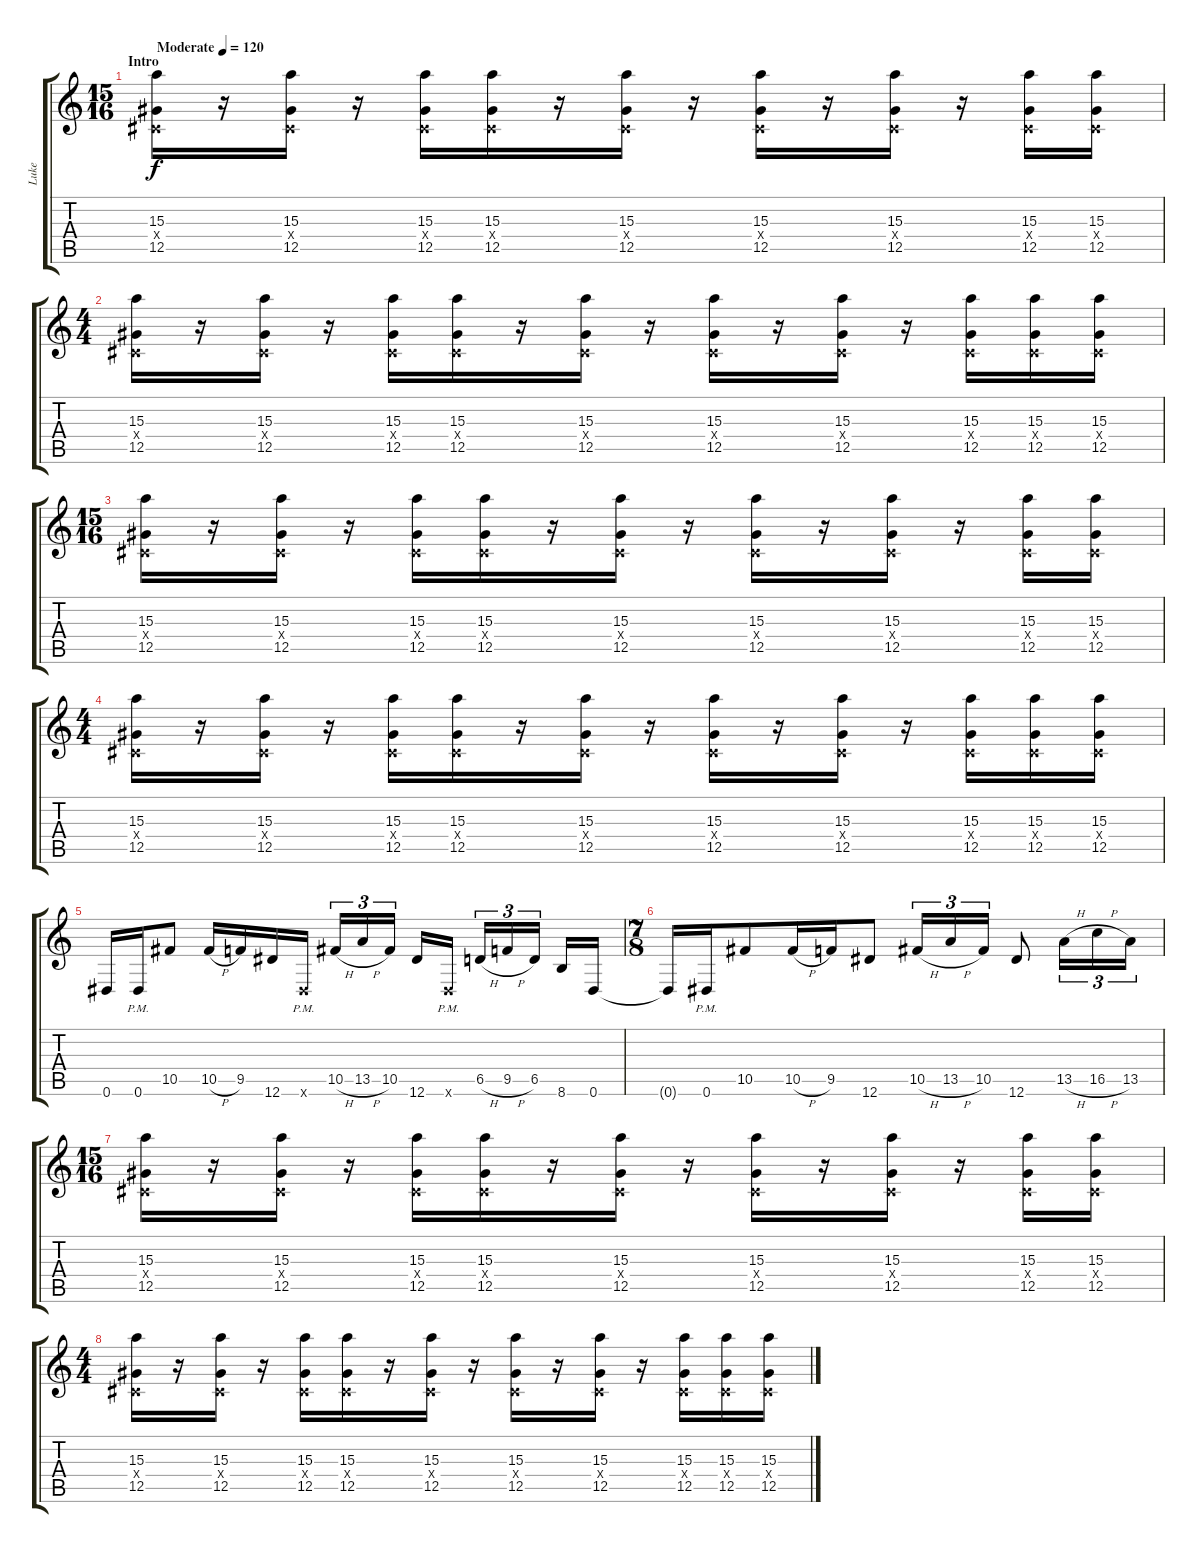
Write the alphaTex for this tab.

\track ("Luke" "Luke") {instrument overdrivenguitar}
\staff {score tabs}
\tuning (Eb4 Bb3 Gb3 Db3 Ab2 Eb2) {hide}
\ts (15 16)
\section ("" "Intro")
\tempo (120 "Moderate")
\clef g2
\ks c
(15.3 0.4{x} 12.5).16{dy f instrument overdrivenguitar} r.16 (15.3 0.4{x} 12.5).16 r.16 (15.3 0.4{x} 12.5).16 (15.3 0.4{x} 12.5).16 r.16 (15.3 0.4{x} 12.5).16 r.16 (15.3 0.4{x} 12.5).16 r.16 (15.3 0.4{x} 12.5).16 r.16 (15.3 0.4{x} 12.5).16 (15.3 0.4{x} 12.5).16 |
\ts (4 4)
(15.3 0.4{x} 12.5).16 r.16 (15.3 0.4{x} 12.5).16 r.16 (15.3 0.4{x} 12.5).16 (15.3 0.4{x} 12.5).16 r.16 (15.3 0.4{x} 12.5).16 r.16 (15.3 0.4{x} 12.5).16 r.16 (15.3 0.4{x} 12.5).16 r.16 (15.3 0.4{x} 12.5).16 (15.3 0.4{x} 12.5).16 (15.3 0.4{x} 12.5).16 |
\ts (15 16)
(15.3 0.4{x} 12.5).16 r.16 (15.3 0.4{x} 12.5).16 r.16 (15.3 0.4{x} 12.5).16 (15.3 0.4{x} 12.5).16 r.16 (15.3 0.4{x} 12.5).16 r.16 (15.3 0.4{x} 12.5).16 r.16 (15.3 0.4{x} 12.5).16 r.16 (15.3 0.4{x} 12.5).16 (15.3 0.4{x} 12.5).16 |
\ts (4 4)
(15.3 0.4{x} 12.5).16 r.16 (15.3 0.4{x} 12.5).16 r.16 (15.3 0.4{x} 12.5).16 (15.3 0.4{x} 12.5).16 r.16 (15.3 0.4{x} 12.5).16 r.16 (15.3 0.4{x} 12.5).16 r.16 (15.3 0.4{x} 12.5).16 r.16 (15.3 0.4{x} 12.5).16 (15.3 0.4{x} 12.5).16 (15.3 0.4{x} 12.5).16 |
0.6.16 0.6{pm}.16 10.5.8 10.5{h}.16 9.5.16 12.6.16 0.6{pm x}.16 10.5{h}.16{tu (3 2)} 13.5{h}.16{tu (3 2)} 10.5.16{tu (3 2) beam splitsecondary} 12.6.16 0.6{pm x}.16 6.5{h}.16{tu (3 2)} 9.5{h}.16{tu (3 2)} 6.5.16{tu (3 2) beam splitsecondary} 8.6.16 0.6.16 |
\ts (7 8)
0.6{t}.16 0.6{pm}.16 10.5.8 10.5{h}.16 9.5.16 12.6.8 10.5{h}.16{tu (3 2)} 13.5{h}.16{tu (3 2)} 10.5.16{tu (3 2)} 12.6.8 13.5{h}.16{tu (3 2)} 16.5{h}.16{tu (3 2)} 13.5.16{tu (3 2)} |
\ts (15 16)
(15.3 0.4{x} 12.5).16 r.16 (15.3 0.4{x} 12.5).16 r.16 (15.3 0.4{x} 12.5).16 (15.3 0.4{x} 12.5).16 r.16 (15.3 0.4{x} 12.5).16 r.16 (15.3 0.4{x} 12.5).16 r.16 (15.3 0.4{x} 12.5).16 r.16 (15.3 0.4{x} 12.5).16 (15.3 0.4{x} 12.5).16 |
\ts (4 4)
(15.3 0.4{x} 12.5).16 r.16 (15.3 0.4{x} 12.5).16 r.16 (15.3 0.4{x} 12.5).16 (15.3 0.4{x} 12.5).16 r.16 (15.3 0.4{x} 12.5).16 r.16 (15.3 0.4{x} 12.5).16 r.16 (15.3 0.4{x} 12.5).16 r.16 (15.3 0.4{x} 12.5).16 (15.3 0.4{x} 12.5).16 (15.3 0.4{x} 12.5).16
